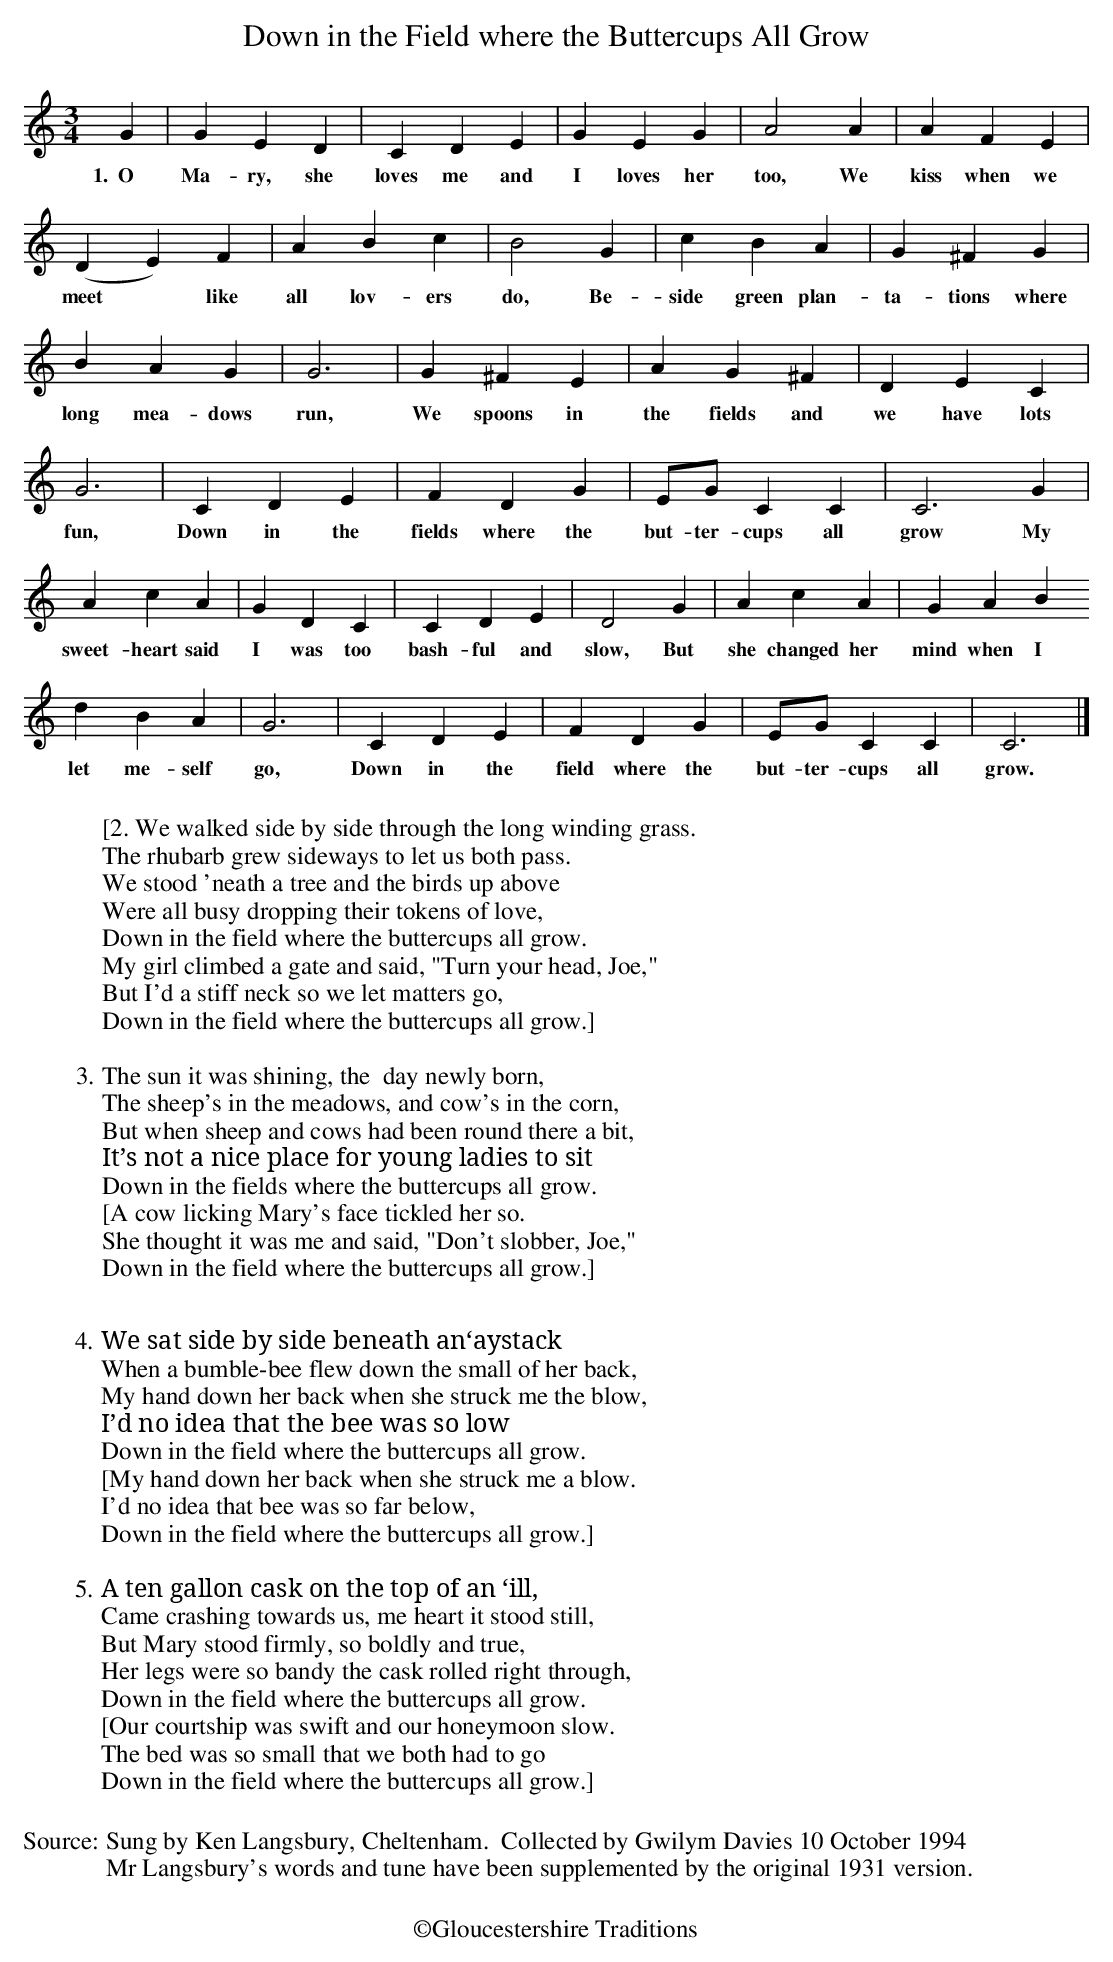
X:1
T:Down in the Field where the Buttercups All Grow
M:3/4
L:1/4
K:Cmaj
G|GED|CDE|GEG|A2A|AFE|
w:1.~~O Ma-ry, she loves me and I loves her too, We kiss when we
(DE)F|ABc|B2G|cBA|G^FG|
w:meet *like all lov-ers do, Be-side green plan-ta-tions where
BAG|G3|G^FE|AG^F|DEC|
w:long mea-dows run, We spoons in the fields and we have lots of
G3|CDE|FDG|E/2G/2CC|C3G|
w:fun, Down in the fields where the but-ter-cups all grow My
AcA|GDC|CDE|D2G|AcA|GAB
w:sweet-heart said I was too bash-ful and slow, But she changed her mind when I let
dBA|G3|CDE|FDG|E/2G/2CC|C3|]
w: let me-self go, Down in the field where the but-ter-cups all grow.
W:
W:[2. We walked side by side through the long winding grass.
W:The rhubarb grew sideways to let us both pass.
W:We stood 'neath a tree and the birds up above
W:Were all busy dropping their tokens of love,
W:Down in the field where the buttercups all grow.
W:My girl climbed a gate and said, "Turn your head, Joe,"
W:But I'd a stiff neck so we let matters go,
W:Down in the field where the buttercups all grow.]
W:
W:3.The sun it was shining, the  day newly born,
W:The sheep's in the meadows, and cow's in the corn,
W:But when sheep and cows had been round there a bit,
W:It’s not a nice place for young ladies to sit
W:Down in the fields where the buttercups all grow.
W:[A cow licking Mary's face tickled her so.
W:She thought it was me and said, "Don't slobber, Joe,"
W:Down in the field where the buttercups all grow.]
W:
W:4.We sat side by side beneath an‘aystack
W:When a bumble-bee flew down the small of her back,
W:My hand down her back when she struck me the blow,
W:I’d no idea that the bee was so low
W:Down in the field where the buttercups all grow.
W:[My hand down her back when she struck me a blow.
W:I'd no idea that bee was so far below,
W:Down in the field where the buttercups all grow.]
W:
W:5. A ten gallon cask on the top of an ‘ill,
W:Came crashing towards us, me heart it stood still,
W:But Mary stood firmly, so boldly and true,
W:Her legs were so bandy the cask rolled right through,
W:Down in the field where the buttercups all grow.
W:[Our courtship was swift and our honeymoon slow.
W:The bed was so small that we both had to go
W:Down in the field where the buttercups all grow.]
W:
